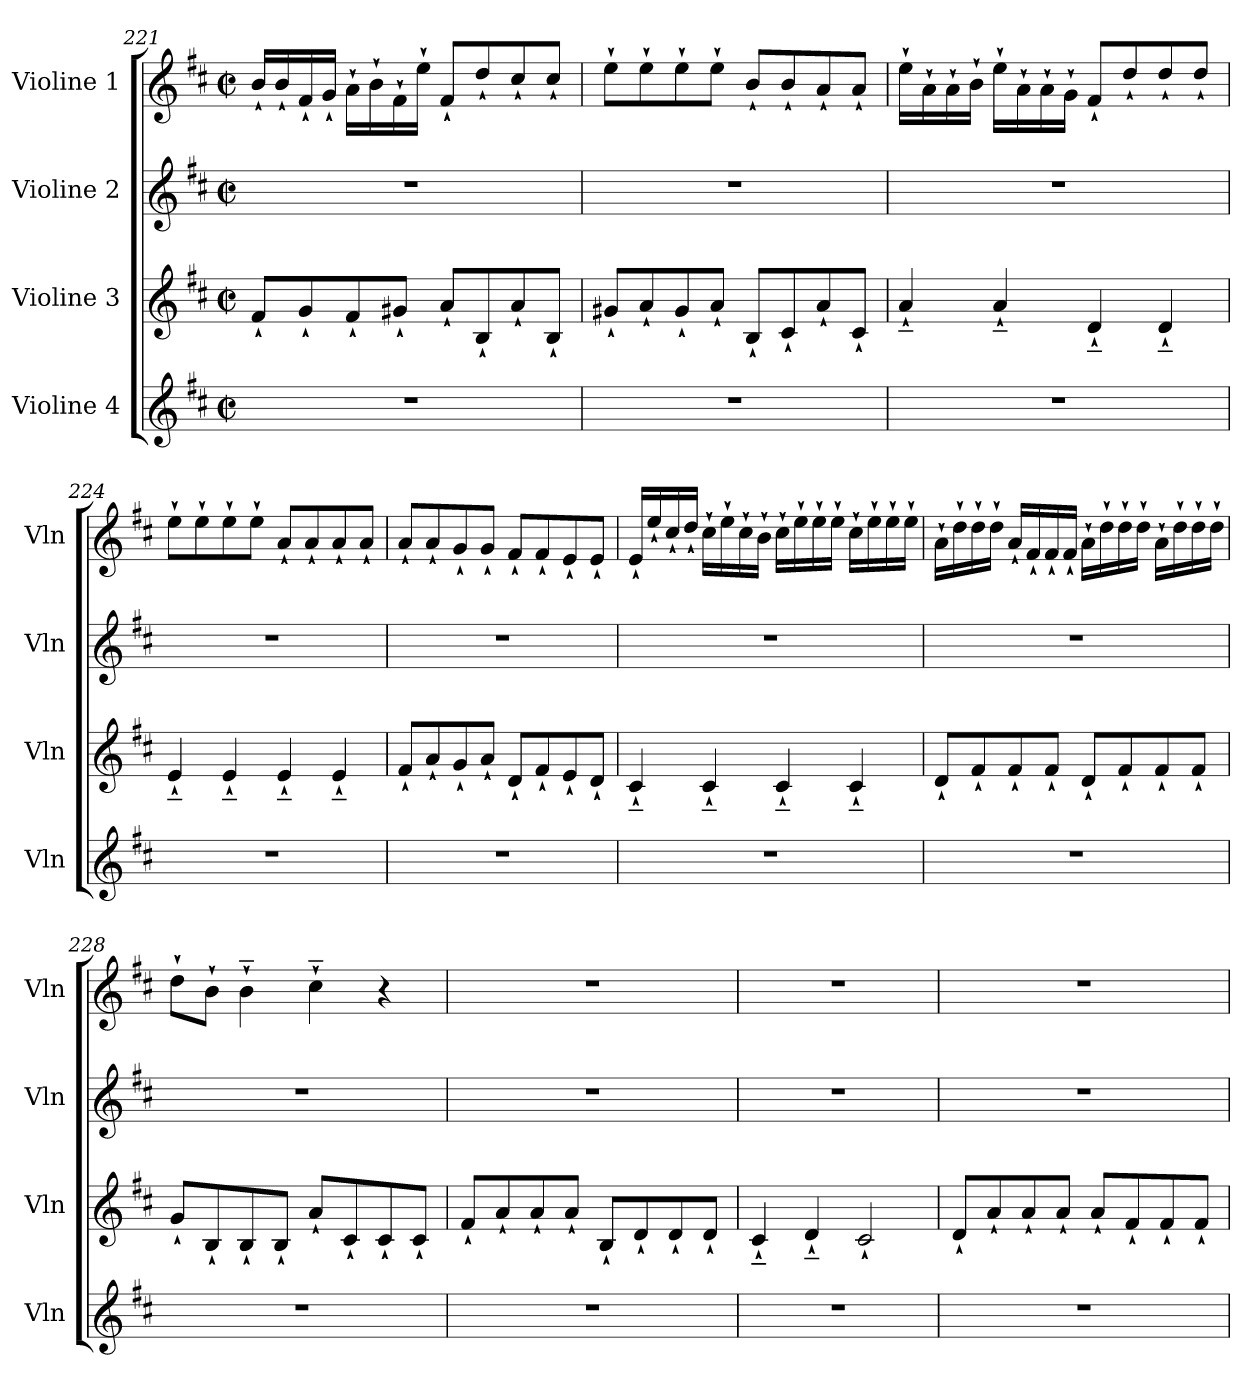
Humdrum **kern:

**kern	**kern	**kern	**kern
*part4	*part3	*part2	*part1
*staff4	*staff3	*staff2	*staff1
*I"Violine 4	*I"Violine 3	*I"Violine 2	*I"Violine 1
*I'Vln	*I'Vln	*I'Vln	*I'Vln
*clefG2	*clefG2	*clefG2	*clefG2
*k[f#c#]	*k[f#c#]	*k[f#c#]	*k[f#c#]
*D:	*D:	*D:	*D:
*M2/2	*M2/2	*M2/2	*M2/2
*met(c|)	*met(c|)	*met(c|)	*met(c|)
=221	=221	=221	=221
1r	8f#`/L	1r	16b`/LL
.	.	.	16b`/
.	8g`/	.	16f#`/
.	.	.	16g`/JJ
.	8f#`/	.	16a`\LL
.	.	.	16b`\
.	8g#X`/J	.	16f#`\
.	.	.	16ee`\JJ
.	8a`/L	.	8f#`/L
.	8B`/	.	8dd`/
.	8a`/	.	8cc#`/
.	8B`/J	.	8cc#`/J
=222	=222	=222	=222
1r	8g#X`/L	1r	8ee`\L
.	8a`/	.	8ee`\
.	8g#`/	.	8ee`\
.	8a`/J	.	8ee`\J
.	8B`/L	.	8b`/L
.	8c#`/	.	8b`/
.	8a`/	.	8a`/
.	8c#`/J	.	8a`/J
=223	=223	=223	=223
1r	4a~`/	1r	16ee`\LL
.	.	.	16a`\
.	.	.	16a`\
.	.	.	16b`\JJ
.	4a~`/	.	16ee`\LL
.	.	.	16a`\
.	.	.	16a`\
.	.	.	16g`\JJ
.	4d~`/	.	8f#`/L
.	.	.	8dd`/
.	4d~`/	.	8dd`/
.	.	.	8dd`/J
=224	=224	=224	=224
1r	4e~`/	1r	8ee`\L
.	.	.	8ee`\
.	4e~`/	.	8ee`\
.	.	.	8ee`\J
.	4e~`/	.	8a`/L
.	.	.	8a`/
.	4e~`/	.	8a`/
.	.	.	8a`/J
!!LO:LB:g=z
=225	=225	=225	=225
1r	8f#`/L	1r	8a`/L
.	8a`/	.	8a`/
.	8g`/	.	8g`/
.	8a`/J	.	8g`/J
.	8d`/L	.	8f#`/L
.	8f#`/	.	8f#`/
.	8e`/	.	8e`/
.	8d`/J	.	8e`/J
=226	=226	=226	=226
1r	4c#~`/	1r	16e`/LL
.	.	.	16ee`/
.	.	.	16cc#`/
.	.	.	16dd`/JJ
.	4c#~`/	.	16cc#`\LL
.	.	.	16ee`\
.	.	.	16cc#`\
.	.	.	16b`\JJ
.	4c#~`/	.	16cc#`\LL
.	.	.	16ee`\
.	.	.	16ee`\
.	.	.	16ee`\JJ
.	4c#~`/	.	16cc#`\LL
.	.	.	16ee`\
.	.	.	16ee`\
.	.	.	16ee`\JJ
=227	=227	=227	=227
1r	8d`/L	1r	16a`\LL
.	.	.	16dd`\
.	8f#`/	.	16dd`\
.	.	.	16dd`\JJ
.	8f#`/	.	16a`/LL
.	.	.	16f#`/
.	8f#`/J	.	16f#`/
.	.	.	16f#`/JJ
.	8d`/L	.	16a`\LL
.	.	.	16dd`\
.	8f#`/	.	16dd`\
.	.	.	16dd`\JJ
.	8f#`/	.	16a`\LL
.	.	.	16dd`\
.	8f#`/J	.	16dd`\
.	.	.	16dd`\JJ
!!LO:PB:g=z
=228	=228	=228	=228
1r	8g`/L	1r	8dd`\L
.	8B`/	.	8b`\J
.	8B`/	.	4b~`\
.	8B`/J	.	.
.	8a`/L	.	4cc#~`\
.	8c#`/	.	.
.	8c#`/	.	4r
.	8c#`/J	.	.
=229	=229	=229	=229
1r	8f#`/L	1r	1r
.	8a`/	.	.
.	8a`/	.	.
.	8a`/J	.	.
.	8B`/L	.	.
.	8d`/	.	.
.	8d`/	.	.
.	8d`/J	.	.
=230	=230	=230	=230
1r	4c#~`/	1r	1r
.	4d~`/	.	.
.	2c#`/	.	.
=231	=231	=231	=231
1r	8d`/L	1r	1r
.	8a`/	.	.
.	8a`/	.	.
.	8a`/J	.	.
.	8a`/L	.	.
.	8f#`/	.	.
.	8f#`/	.	.
.	8f#`/J	.	.
=	=	=	=
*-	*-	*-	*-
